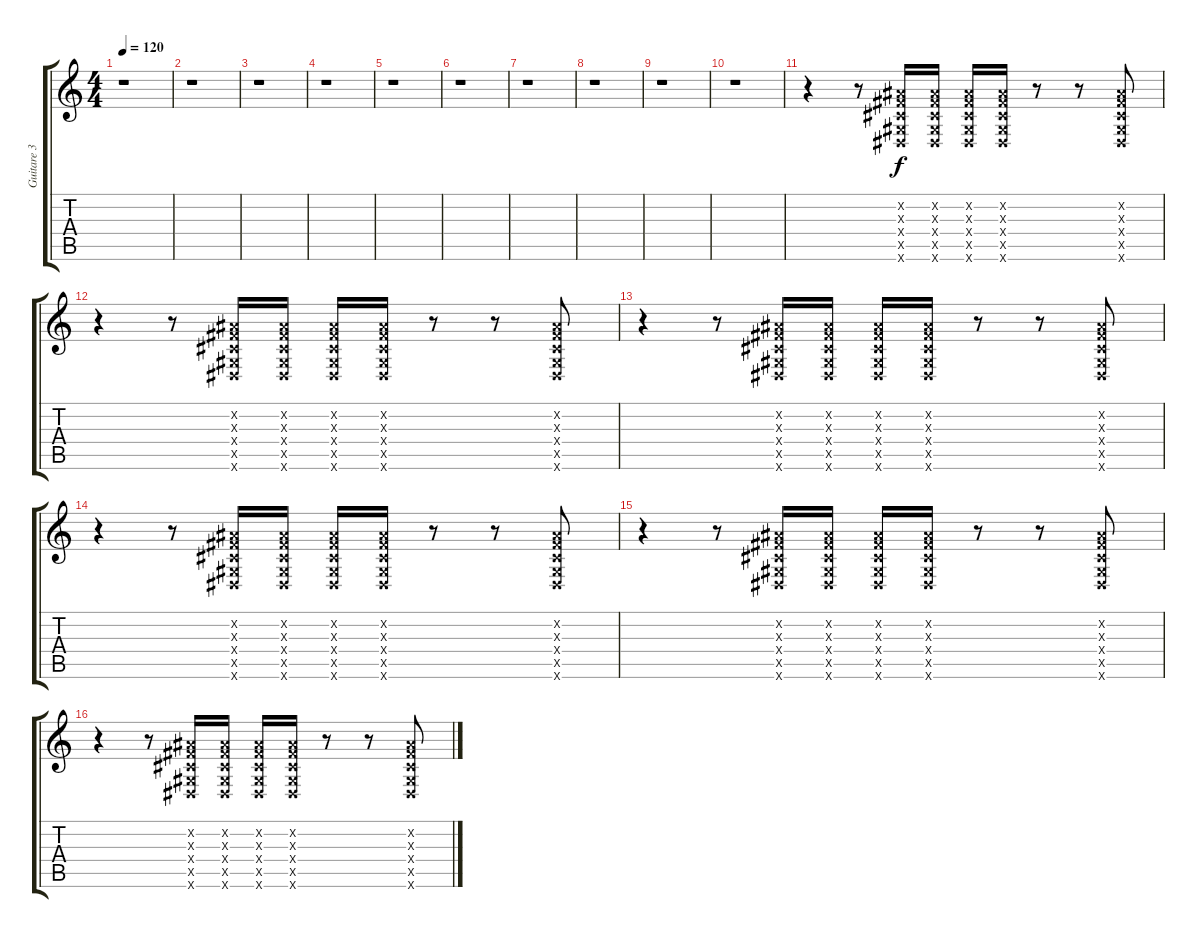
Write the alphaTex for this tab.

\track ("Guitare 3 (clean+wha/wha)" "Guitare 3 ") {instrument electricguitarclean}
\staff {score tabs}
\tuning (E4 B3 G3 D3 A2 E2) {hide}
\ts (4 4)
\tempo 120
\clef g2
\ks c
r.1{dy f} |
r.1 |
r.1 |
r.1 |
r.1 |
r.1 |
r.1 |
r.1 |
r.1 |
r.1 |
r.4 r.8 (-1.2{x} -1.3{x} -1.4{x} -1.5{x} -1.6{x}).16 (-1.2{x} -1.3{x} -1.4{x} -1.5{x} -1.6{x}).16 (-1.2{x} -1.3{x} -1.4{x} -1.5{x} -1.6{x}).16 (-1.2{x} -1.3{x} -1.4{x} -1.5{x} -1.6{x}).16 r.8 r.8 (-1.2{x} -1.3{x} -1.4{x} -1.5{x} -1.6{x}).8 |
r.4 r.8 (-1.2{x} -1.3{x} -1.4{x} -1.5{x} -1.6{x}).16 (-1.2{x} -1.3{x} -1.4{x} -1.5{x} -1.6{x}).16 (-1.2{x} -1.3{x} -1.4{x} -1.5{x} -1.6{x}).16 (-1.2{x} -1.3{x} -1.4{x} -1.5{x} -1.6{x}).16 r.8 r.8 (-1.2{x} -1.3{x} -1.4{x} -1.5{x} -1.6{x}).8 |
r.4 r.8 (-1.2{x} -1.3{x} -1.4{x} -1.5{x} -1.6{x}).16 (-1.2{x} -1.3{x} -1.4{x} -1.5{x} -1.6{x}).16 (-1.2{x} -1.3{x} -1.4{x} -1.5{x} -1.6{x}).16 (-1.2{x} -1.3{x} -1.4{x} -1.5{x} -1.6{x}).16 r.8 r.8 (-1.2{x} -1.3{x} -1.4{x} -1.5{x} -1.6{x}).8 |
r.4 r.8 (-1.2{x} -1.3{x} -1.4{x} -1.5{x} -1.6{x}).16 (-1.2{x} -1.3{x} -1.4{x} -1.5{x} -1.6{x}).16 (-1.2{x} -1.3{x} -1.4{x} -1.5{x} -1.6{x}).16 (-1.2{x} -1.3{x} -1.4{x} -1.5{x} -1.6{x}).16 r.8 r.8 (-1.2{x} -1.3{x} -1.4{x} -1.5{x} -1.6{x}).8 |
r.4 r.8 (-1.2{x} -1.3{x} -1.4{x} -1.5{x} -1.6{x}).16 (-1.2{x} -1.3{x} -1.4{x} -1.5{x} -1.6{x}).16 (-1.2{x} -1.3{x} -1.4{x} -1.5{x} -1.6{x}).16 (-1.2{x} -1.3{x} -1.4{x} -1.5{x} -1.6{x}).16 r.8 r.8 (-1.2{x} -1.3{x} -1.4{x} -1.5{x} -1.6{x}).8 |
r.4 r.8 (-1.2{x} -1.3{x} -1.4{x} -1.5{x} -1.6{x}).16 (-1.2{x} -1.3{x} -1.4{x} -1.5{x} -1.6{x}).16 (-1.2{x} -1.3{x} -1.4{x} -1.5{x} -1.6{x}).16 (-1.2{x} -1.3{x} -1.4{x} -1.5{x} -1.6{x}).16 r.8 r.8 (-1.2{x} -1.3{x} -1.4{x} -1.5{x} -1.6{x}).8
